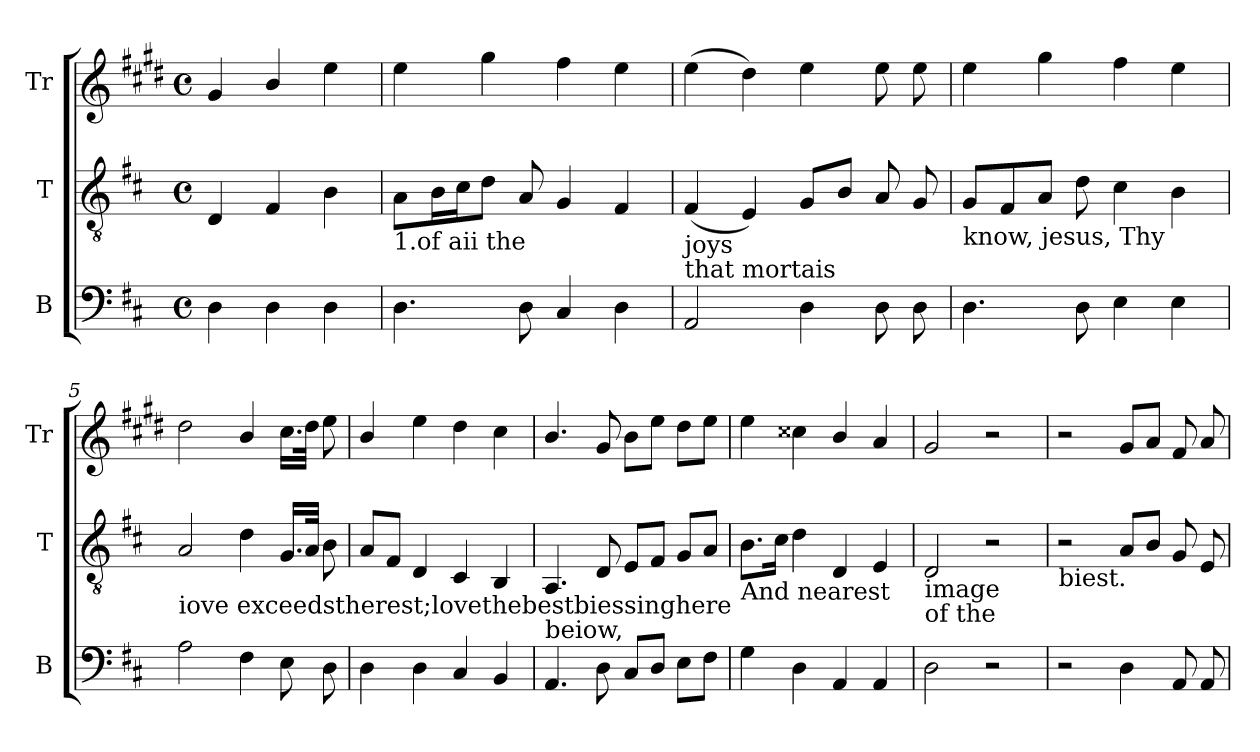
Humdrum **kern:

**kern	**kern	**kern
*part3	*part2	*part1
*staff3	*staff2	*staff1
*I"B	*I"T	*I"Tr
*I'B	*I'T	*I'Tr
!!LO:PB:g=z
*stria5	*stria5	*stria5
*clefF4	*clefGv2	*clefG2
*	*	*ITrd1c2
*k[f#c#]	*k[f#c#]	*k[f#c#]
*D:	*D:	*D:
*M4/4	*M4/4	*M4/4
*met(c)	*met(c)	*met(c)
=1	=1	=1
4D\	4D/	4f#/
4D\	4F#/	4a/
4D\	4B\	4dd\
=2	=2	=2
!	!LO:TX:b:t=1.of aii the	!
4.D\	8A\L	4dd\
.	16B\	.
.	16c#\	.
.	8d\J	4ff#\
8D\	8A/	.
4C#/	4G/	4ee\
4D\	4F#/	4dd\
=3	=3	=3
!	!LO:TX:b:t=joys	!
!	!LO:TX:b:t=that mortais	!
2AA/	(<4F#/	(>4dd\
.	4E/)	4cc#\)
4D\	8G/L	4dd\
.	8B/J	.
8D\	8A/	8dd\
8D\	8G/	8dd\
=4	=4	=4
!	!LO:TX:b:t=know, jesus, Thy	!
4.D\	8G/L	4dd\
.	8F#/	.
.	8A/J	4ff#\
8D\	8d\	.
4E\	4c#\	4ee\
4E\	4B\	4dd\
=5	=5	=5
!	!LO:TX:b:t=iove exceedstherest;lovethebestbiessinghere	!
2A\	2A/	2cc#>\
4F#\	4d\	4a/
8E\	16.G/L	16.b\L
.	32A/J	32cc#\J
8D\	8B\	8dd\
=6	=6	=6
4D\	8A/L	4a/
.	8F#/J	.
4D\	4D/	4dd\
4C#/	4C#/	4cc#\
4BB/	4BB/	4b\
=7	=7	=7
!	!LO:TX:b:t=beiow,	!
4.AA/	4.AA/	4.a/
8D\	8D/	8f#/
8C#/L	8E/L	8a\L
8D/J	8F#/J	8dd\J
8E\L	8G/L	8cc#\L
8F#\J	8A/J	8dd\J
=8	=8	=8
!	!LO:TX:b:t=And nearest	!
4G\	8.B\L	4dd\
.	16c#\J	.
4D\	4d\	4b#X\
4AA/	4D/	4a/
4AA/	4E/	4g/
=9	=9	=9
!	!LO:TX:b:t=image	!
!	!LO:TX:b:t=of the	!
2D\	2D/	2f#/
2r	2r	2r
=10	=10	=10
!	!LO:TX:b:t=biest.	!
2r	2r	2r
4D\	8A/L	8f#/L
.	8B/J	8g/J
8AA/	8G/	8e/
8AA/	8E/	8g/
=	=	=
*-	*-	*-
